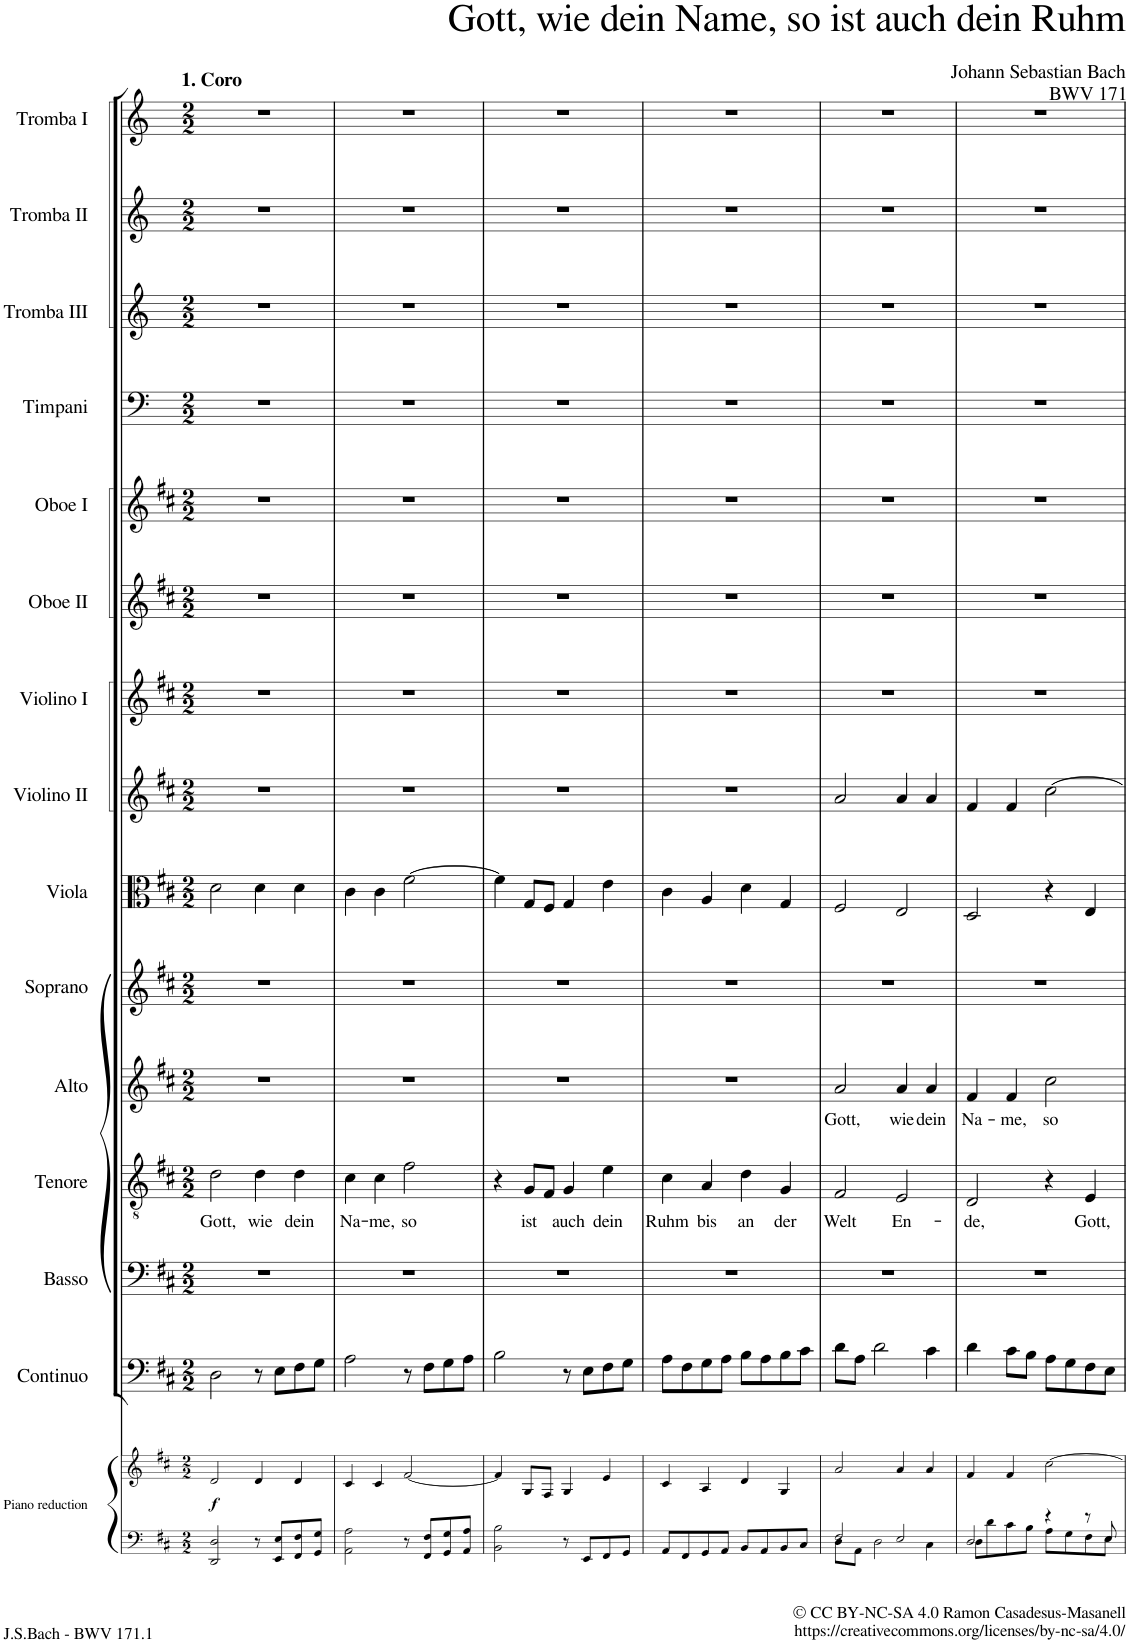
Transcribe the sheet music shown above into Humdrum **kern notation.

**kern	**kern	**dynam	**kern	**kern	**kern	**text	**kern	**text	**kern	**kern	**kern	**kern	**kern	**kern	**kern	**kern	**kern	**kern
*part15	*part15	*part15	*part14	*part13	*part12	*part12	*part11	*part11	*part10	*part9	*part8	*part7	*part6	*part5	*part4	*part3	*part2	*part1
*staff16	*staff15	*staff15/16	*staff14	*staff13	*staff12	*staff12	*staff11	*staff11	*staff10	*staff9	*staff8	*staff7	*staff6	*staff5	*staff4	*staff3	*staff2	*staff1
*I"Piano reduction	*	*	*I"Continuo	*I"Basso	*I"Tenore	*	*I"Alto	*	*I"Soprano	*I"Viola	*I"Violino II	*I"Violino I	*I"Oboe II	*I"Oboe I	*I"Timpani	*I"Tromba III	*I"Tromba II	*I"Tromba I
*I'Pno	*	*	*	*	*	*	*	*	*	*I'Vla	*I'Vln	*I'Vln	*I'Ob	*I'Ob	*I'Timp	*	*	*
*stria5	*stria5	*	*	*	*	*	*	*	*	*	*	*	*	*	*	*	*	*
*clefF4	*clefG2	*	*clefF4	*clefF4	*clefGv2	*	*clefG2	*	*clefG2	*clefC3	*clefG2	*clefG2	*clefG2	*clefG2	*clefF4	*clefG2	*clefG2	*clefG2
*	*	*	*	*	*	*	*	*	*	*	*	*	*	*	*	*Trd-1c-2	*Trd-1c-2	*Trd-1c-2
*k[f#c#]	*k[f#c#]	*	*k[f#c#]	*k[f#c#]	*k[f#c#]	*	*k[f#c#]	*	*k[f#c#]	*k[f#c#]	*k[f#c#]	*k[f#c#]	*k[f#c#]	*k[f#c#]	*k[]	*k[]	*k[]	*k[]
*M2/2	*M2/2	*	*M2/2	*M2/2	*M2/2	*	*M2/2	*	*M2/2	*M2/2	*M2/2	*M2/2	*M2/2	*M2/2	*M2/2	*M2/2	*M2/2	*M2/2
=1	=1	=1	=1	=1	=1	=1	=1	=1	=1	=1	=1	=1	=1	=1	=1	=1	=1	=1
!	!	!	!	!	!	!	!	!	!	!	!	!	!	!	!	!	!	!LO:TX:a:B:t=1. Coro
!	!	!LO:DY:b	!	!	!	!LO:LY:b	!	!	!	!	!	!	!	!	!	!	!	!
2DD/ 2D/	2d/	f	2D\	1r	2d\	Gott,	1r	.	1r	2d\	1r	1r	1r	1r	1r	1r	1r	1r
!	!	!	!	!	!	!LO:LY:b	!	!	!	!	!	!	!	!	!	!	!	!
8r	4d/	.	8r	.	4d\	wie	.	.	.	4d\	.	.	.	.	.	.	.	.
8EE/ 8E/L	.	.	8E\L	.	.	.	.	.	.	.	.	.	.	.	.	.	.	.
!	!	!	!	!	!	!LO:LY:b	!	!	!	!	!	!	!	!	!	!	!	!
8FF#/ 8F#/	4d/	.	8F#\	.	4d\	dein	.	.	.	4d\	.	.	.	.	.	.	.	.
8GG/ 8G/J	.	.	8G\J	.	.	.	.	.	.	.	.	.	.	.	.	.	.	.
=2	=2	=2	=2	=2	=2	=2	=2	=2	=2	=2	=2	=2	=2	=2	=2	=2	=2	=2
!	!	!	!	!	!	!LO:LY:b	!	!	!	!	!	!	!	!	!	!	!	!
2AA\ 2A\	4c#/	.	2A\	1r	4c#\	Na-	1r	.	1r	4c#\	1r	1r	1r	1r	1r	1r	1r	1r
!	!	!	!	!	!	!LO:LY:b	!	!	!	!	!	!	!	!	!	!	!	!
.	4c#/	.	.	.	4c#\	-me,	.	.	.	4c#\	.	.	.	.	.	.	.	.
!	!	!	!	!	!	!LO:LY:b	!	!	!	!	!	!	!	!	!	!	!	!
8r	[2f#/	.	8r	.	2f#\	so	.	.	.	[2f#\	.	.	.	.	.	.	.	.
8FF#/ 8F#/L	.	.	8F#\L	.	.	.	.	.	.	.	.	.	.	.	.	.	.	.
8GG/ 8G/	.	.	8G\	.	.	.	.	.	.	.	.	.	.	.	.	.	.	.
8AA/ 8A/J	.	.	8A\J	.	.	.	.	.	.	.	.	.	.	.	.	.	.	.
=3	=3	=3	=3	=3	=3	=3	=3	=3	=3	=3	=3	=3	=3	=3	=3	=3	=3	=3
2BB\ 2B\	4f#/]	.	2B\	1r	4r	.	1r	.	1r	4f#\]	1r	1r	1r	1r	1r	1r	1r	1r
!	!	!	!	!	!	!LO:LY:b	!	!	!	!	!	!	!	!	!	!	!	!
.	8G/L	.	.	.	8G/L	ist	.	.	.	8G/L	.	.	.	.	.	.	.	.
.	8F#/J	.	.	.	8F#/J	.	.	.	.	8F#/J	.	.	.	.	.	.	.	.
!	!	!	!	!	!	!LO:LY:b	!	!	!	!	!	!	!	!	!	!	!	!
8r	4G/	.	8r	.	4G/	auch	.	.	.	4G/	.	.	.	.	.	.	.	.
8EE/L	.	.	8E\L	.	.	.	.	.	.	.	.	.	.	.	.	.	.	.
!	!	!	!	!	!	!LO:LY:b	!	!	!	!	!	!	!	!	!	!	!	!
8FF#/	4e/	.	8F#\	.	4e\	dein	.	.	.	4e\	.	.	.	.	.	.	.	.
8GG/J	.	.	8G\J	.	.	.	.	.	.	.	.	.	.	.	.	.	.	.
=4	=4	=4	=4	=4	=4	=4	=4	=4	=4	=4	=4	=4	=4	=4	=4	=4	=4	=4
!	!	!	!	!	!	!LO:LY:b	!	!	!	!	!	!	!	!	!	!	!	!
8AA/L	4c#/	.	8A\L	1r	4c#\	Ruhm	1r	.	1r	4c#\	1r	1r	1r	1r	1r	1r	1r	1r
8FF#/	.	.	8F#\	.	.	.	.	.	.	.	.	.	.	.	.	.	.	.
!	!	!	!	!	!	!LO:LY:b	!	!	!	!	!	!	!	!	!	!	!	!
8GG/	4A/	.	8G\	.	4A/	bis	.	.	.	4A/	.	.	.	.	.	.	.	.
8AA/J	.	.	8A\J	.	.	.	.	.	.	.	.	.	.	.	.	.	.	.
!	!	!	!	!	!	!LO:LY:b	!	!	!	!	!	!	!	!	!	!	!	!
8BB/L	4d/	.	8B\L	.	4d\	an	.	.	.	4d\	.	.	.	.	.	.	.	.
8AA/	.	.	8A\	.	.	.	.	.	.	.	.	.	.	.	.	.	.	.
!	!	!	!	!	!	!LO:LY:b	!	!	!	!	!	!	!	!	!	!	!	!
8BB/	4G/	.	8B\	.	4G/	der	.	.	.	4G/	.	.	.	.	.	.	.	.
8C#/J	.	.	8c#\J	.	.	.	.	.	.	.	.	.	.	.	.	.	.	.
=5	=5	=5	=5	=5	=5	=5	=5	=5	=5	=5	=5	=5	=5	=5	=5	=5	=5	=5
*^	*	*	*	*	*	*	*	*	*	*	*	*	*	*	*	*	*	*
!	!	!	!	!	!	!	!LO:LY:b	!	!LO:LY:b	!	!	!	!	!	!	!	!	!	!
2F#/	8D\L	2a/	.	8d\L	1r	2F#/	Welt	2a/	Gott,	1r	2F#/	2a/	1r	1r	1r	1r	1r	1r	1r
.	8AA\J	.	.	8A\J	.	.	.	.	.	.	.	.	.	.	.	.	.	.	.
.	2D\	.	.	2d\	.	.	.	.	.	.	.	.	.	.	.	.	.	.	.
!	!	!	!	!	!	!	!LO:LY:b	!	!LO:LY:b	!	!	!	!	!	!	!	!	!	!
2E/	.	4a/	.	.	.	2E/	En-	4a/	wie	.	2E/	4a/	.	.	.	.	.	.	.
!	!	!	!	!	!	!	!	!	!LO:LY:b	!	!	!	!	!	!	!	!	!	!
.	4C#\	4a/	.	4c#\	.	.	.	4a/	dein	.	.	4a/	.	.	.	.	.	.	.
=6	=6	=6	=6	=6	=6	=6	=6	=6	=6	=6	=6	=6	=6	=6	=6	=6	=6	=6	=6
!	!	!	!	!	!	!	!LO:LY:b	!	!LO:LY:b	!	!	!	!	!	!	!	!	!	!
2D/	8D\L	4f#/	.	4d\	1r	2D/	-de,	4f#/	Na-	1r	2D/	4f#/	1r	1r	1r	1r	1r	1r	1r
.	8d\	.	.	.	.	.	.	.	.	.	.	.	.	.	.	.	.	.	.
!	!	!	!	!	!	!	!	!	!LO:LY:b	!	!	!	!	!	!	!	!	!	!
.	8c#\	4f#/	.	8c#\L	.	.	.	4f#/	-me,	.	.	4f#/	.	.	.	.	.	.	.
.	8B\J	.	.	8B\J	.	.	.	.	.	.	.	.	.	.	.	.	.	.	.
!	!	!	!	!	!	!	!	!	!LO:LY:b	!	!	!	!	!	!	!	!	!	!
4r	8A\L	[2cc#\	.	8A\L	.	4r	.	2cc#\	so	.	4r	[2cc#\	.	.	.	.	.	.	.
.	8G\	.	.	8G\	.	.	.	.	.	.	.	.	.	.	.	.	.	.	.
!	!	!	!	!	!	!	!LO:LY:b	!	!	!	!	!	!	!	!	!	!	!	!
8r	8F#\	.	.	8F#\	.	4E/	Gott,	.	.	.	4E/	.	.	.	.	.	.	.	.
8E/	8E\J	.	.	8E\J	.	.	.	.	.	.	.	.	.	.	.	.	.	.	.
*v	*v	*	*	*	*	*	*	*	*	*	*	*	*	*	*	*	*	*	*
=	=	=	=	=	=	=	=	=	=	=	=	=	=	=	=	=	=	=
*-	*-	*-	*-	*-	*-	*-	*-	*-	*-	*-	*-	*-	*-	*-	*-	*-	*-	*-
